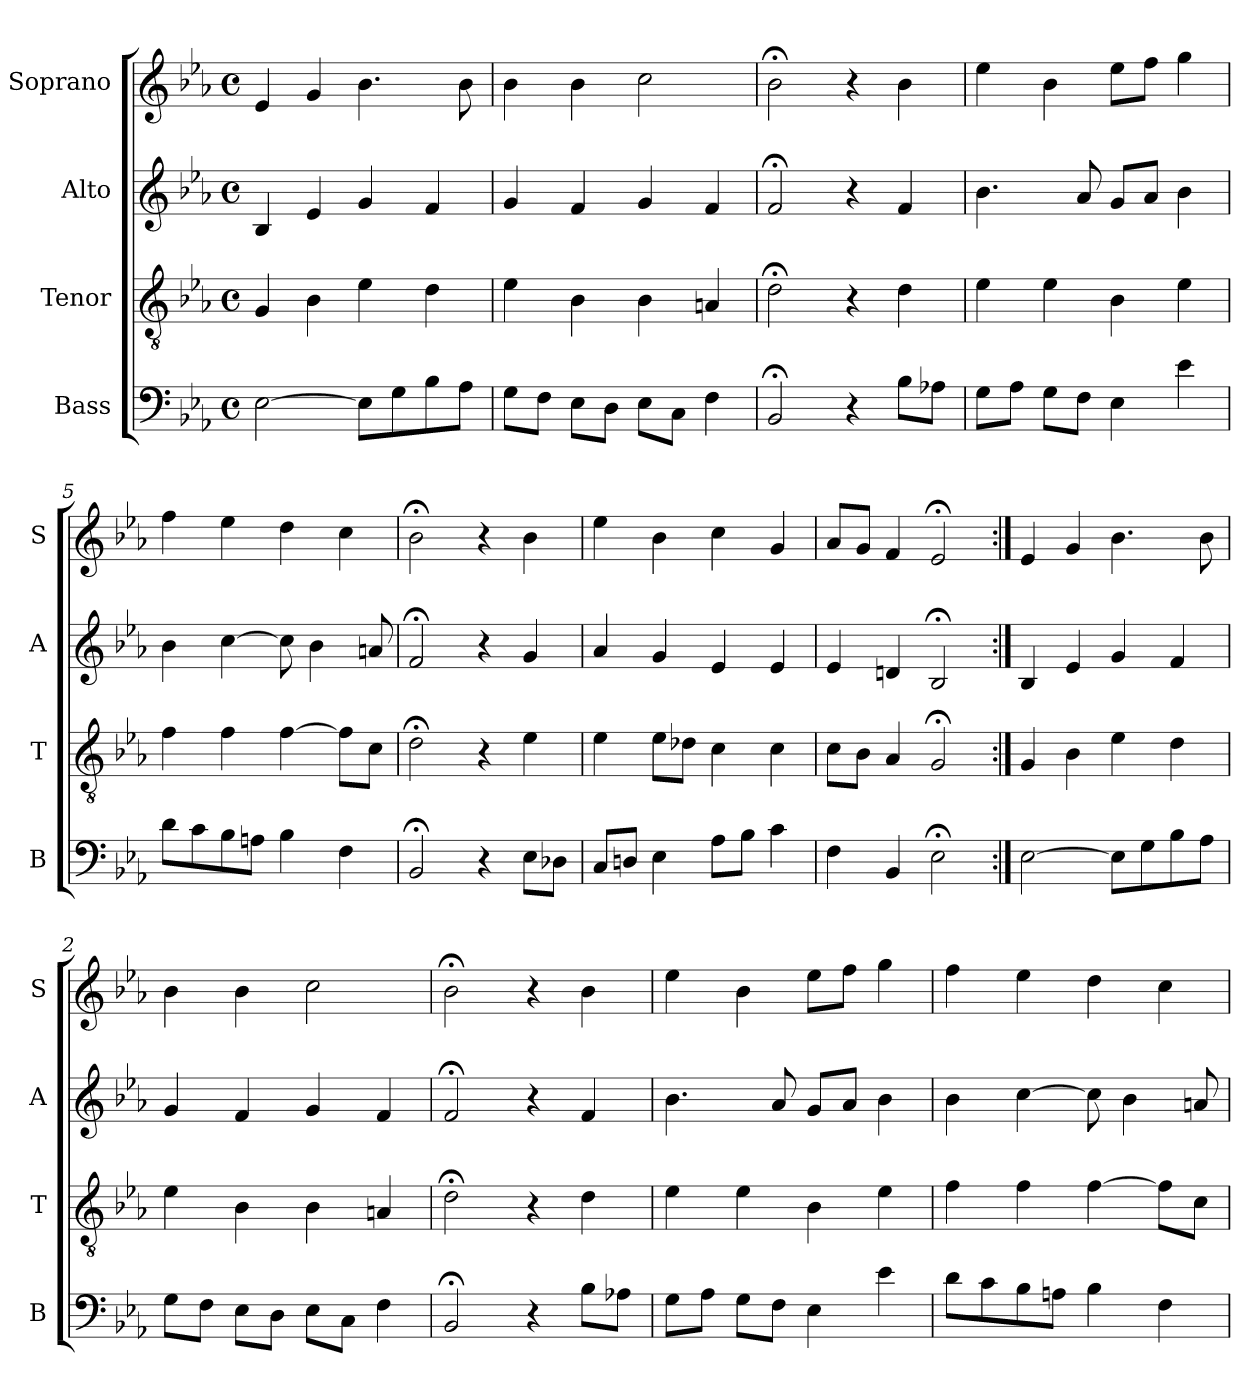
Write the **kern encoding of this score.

**kern	**kern	**kern	**kern
*part4	*part3	*part2	*part1
*staff4	*staff3	*staff2	*staff1
*I"Bass	*I"Tenor	*I"Alto	*I"Soprano
*I'B	*I'T	*I'A	*I'S
*clefF4	*clefGv2	*clefG2	*clefG2
*k[b-e-a-]	*k[b-e-a-]	*k[b-e-a-]	*k[b-e-a-]
*E-:	*E-:	*E-:	*E-:
*M4/4	*M4/4	*M4/4	*M4/4
*met(c)	*met(c)	*met(c)	*met(c)
*MM100	*MM100	*MM100	*MM100
=1	=1	=1	=1
[2E-	4G	4B-	4e-
.	4B-	4e-	4g
8E-L]	4e-	4g	4.b-
8G	.	.	.
8B-	4d	4f	.
8A-J	.	.	8b-
=2	=2	=2	=2
8GL	4e-	4g	4b-
8FJ	.	.	.
8E-L	4B-	4f	4b-
8DJ	.	.	.
8E-L	4B-	4g	2cc
8CJ	.	.	.
4F	4An	4f	.
=3	=3	=3	=3
2BB-;<	2d;<	2f;<	2b-;<
4r	4r	4r	4r
8B-L	4d	4f	4b-
8A-XJ	.	.	.
=4	=4	=4	=4
8GL	4e-	4.b-	4ee-
8A-J	.	.	.
8GL	4e-	.	4b-
8FJ	.	8a-	.
4E-	4B-	8gL	8ee-L
.	.	8a-J	8ffJ
4e-	4e-	4b-	4gg
=5	=5	=5	=5
8dL	4f	4b-	4ff
8c	.	.	.
8B-	4f	[4cc	4ee-
8AnJ	.	.	.
4B-	[4f	8cc]	4dd
.	.	4b-	.
4F	8fL]	.	4cc
.	8cJ	8an	.
=6	=6	=6	=6
2BB-;<	2d;<	2f;<	2b-;<
4r	4r	4r	4r
8E-L	4e-	4g	4b-
8D-XJ	.	.	.
=7	=7	=7	=7
8CL	4e-	4a-	4ee-
8DnJ	.	.	.
4E-	8e-L	4g	4b-
.	8d-XJ	.	.
8A-L	4c	4e-	4cc
8B-J	.	.	.
4c	4c	4e-	4g
=8	=8	=8	=8
4F	8cL	4e-	8a-L
.	8B-J	.	8gJ
4BB-	4A-	4dn	4f
2E-;<	2G;<	2B-;<	2e-;<
=1:|!	=1:|!	=1:|!	=1:|!
[2E-	4G	4B-	4e-
.	4B-	4e-	4g
8E-L]	4e-	4g	4.b-
8G	.	.	.
8B-	4d	4f	.
8A-J	.	.	8b-
=2	=2	=2	=2
8GL	4e-	4g	4b-
8FJ	.	.	.
8E-L	4B-	4f	4b-
8DJ	.	.	.
8E-L	4B-	4g	2cc
8CJ	.	.	.
4F	4An	4f	.
=3	=3	=3	=3
2BB-;<	2d;<	2f;<	2b-;<
4r	4r	4r	4r
8B-L	4d	4f	4b-
8A-XJ	.	.	.
=4	=4	=4	=4
8GL	4e-	4.b-	4ee-
8A-J	.	.	.
8GL	4e-	.	4b-
8FJ	.	8a-	.
4E-	4B-	8gL	8ee-L
.	.	8a-J	8ffJ
4e-	4e-	4b-	4gg
=5	=5	=5	=5
8dL	4f	4b-	4ff
8c	.	.	.
8B-	4f	[4cc	4ee-
8AnJ	.	.	.
4B-	[4f	8cc]	4dd
.	.	4b-	.
4F	8fL]	.	4cc
.	8cJ	8an	.
=	=	=	=
*-	*-	*-	*-
